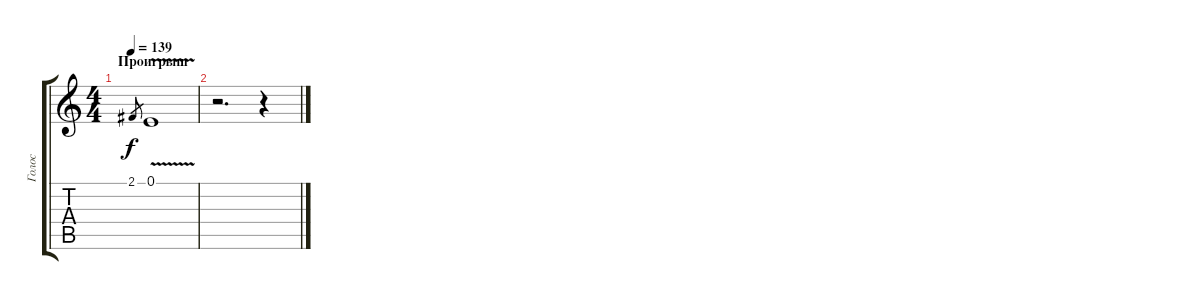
\track ("Голос" "Голос") {instrument ocarina}
\staff {score tabs}
\tuning (E4 B3 G3 D3 A2 E2) {hide}
\ts (4 4)
\section ("" "Проигрыш ")
\tempo 139
\clef g2
\ks c
2.1.8{gr dy f} 0.1{v}.1 |
r.2{d} r.4
